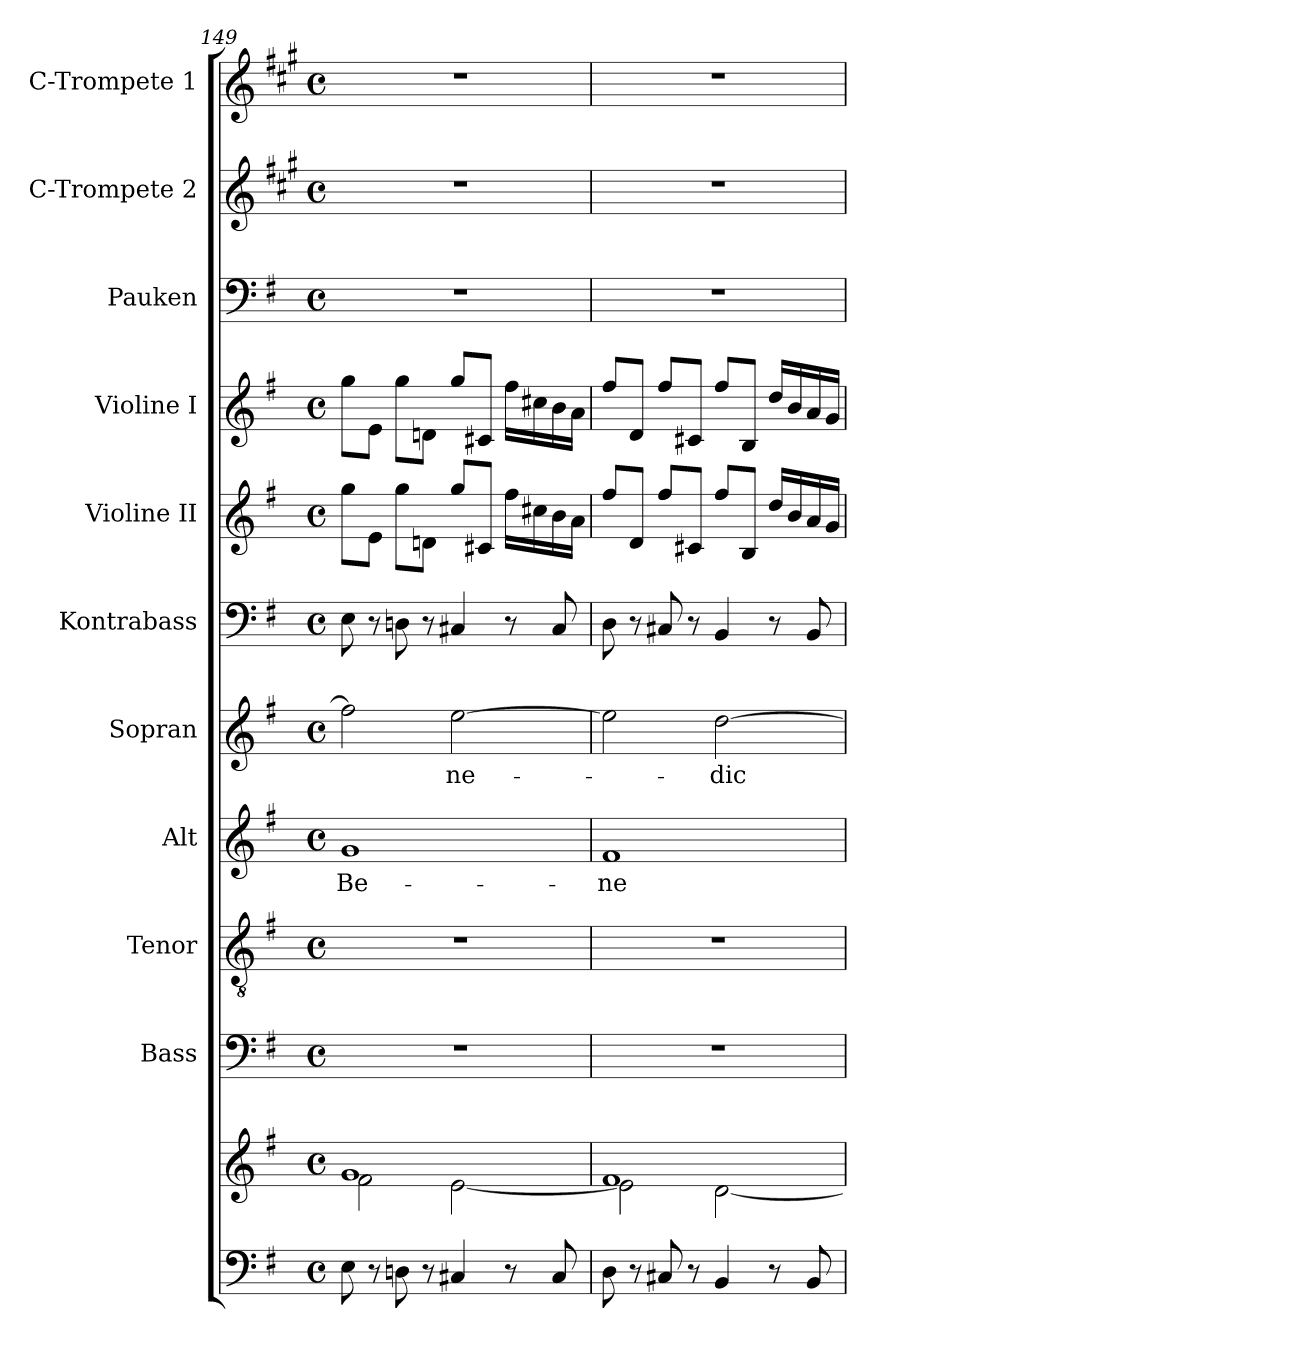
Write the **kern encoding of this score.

**kern	**kern	**kern	**kern	**kern	**text	**kern	**text	**kern	**kern	**kern	**kern	**kern	**kern
*part11	*part11	*part10	*part9	*part8	*part8	*part7	*part7	*part6	*part5	*part4	*part3	*part2	*part1
*staff12	*staff11	*staff10	*staff9	*staff8	*staff8	*staff7	*staff7	*staff6	*staff5	*staff4	*staff3	*staff2	*staff1
*	*	*I"Bass	*I"Tenor	*I"Alt	*	*I"Sopran	*	*I"Kontrabass	*I"Violine II	*I"Violine I	*I"Pauken	*I"C-Trompete 2	*I"C-Trompete 1
*	*	*I'B.	*I'T.	*I'A.	*	*I'S.	*	*I'Kb.	*I'Vl. II	*I'Vl. I	*I'Pk.	*I'C Trp. 2	*I'C Trp. 1
*clefF4	*clefG2	*clefF4	*clefGv2	*clefG2	*	*clefG2	*	*clefF4	*clefG2	*clefG2	*clefF4	*clefG2	*clefG2
*	*	*	*	*	*	*	*	*ITrd7c12	*	*	*	*ITrd1c2	*ITrd1c2
*k[f#]	*k[f#]	*k[f#]	*k[f#]	*k[f#]	*	*k[f#]	*	*k[f#]	*k[f#]	*k[f#]	*k[f#]	*k[f#]	*k[f#]
*G:	*G:	*G:	*G:	*G:	*	*G:	*	*G:	*G:	*G:	*G:	*G:	*G:
*M4/4	*M4/4	*M4/4	*M4/4	*M4/4	*	*M4/4	*	*M4/4	*M4/4	*M4/4	*M4/4	*M4/4	*M4/4
*met(c)	*met(c)	*met(c)	*met(c)	*met(c)	*	*met(c)	*	*met(c)	*met(c)	*met(c)	*met(c)	*met(c)	*met(c)
=149	=149	=149	=149	=149	=149	=149	=149	=149	=149	=149	=149	=149	=149
*	*^	*	*	*	*	*	*	*	*	*	*	*	*
!	!	!	!	!	!	!LO:LY:b	!	!	!	!	!	!	!	!
8E\	1g	2f#\	1r	1r	1g	Be-	2ff#\]	.	8EE\	8gg\L	8gg\L	1r	1r	1r
8r	.	.	.	.	.	.	.	.	8r	8e\J	8e\J	.	.	.
8Dn\	.	.	.	.	.	.	.	.	8DDn\	8gg\L	8gg\L	.	.	.
8r	.	.	.	.	.	.	.	.	8r	8dn\J	8dn\J	.	.	.
!	!	!	!	!	!	!	!	!LO:LY:b	!	!	!	!	!	!
4C#X/	.	[<2e\	.	.	.	.	[2ee\	-ne-	4CC#X/	8gg/L	8gg/L	.	.	.
.	.	.	.	.	.	.	.	.	.	8c#X/J	8c#X/J	.	.	.
8r	.	.	.	.	.	.	.	.	8r	16ff#\LL	16ff#\LL	.	.	.
.	.	.	.	.	.	.	.	.	.	16cc#X\	16cc#X\	.	.	.
8C#/	.	.	.	.	.	.	.	.	8CC#/	16b\	16b\	.	.	.
.	.	.	.	.	.	.	.	.	.	16a\JJ	16a\JJ	.	.	.
=150	=150	=150	=150	=150	=150	=150	=150	=150	=150	=150	=150	=150	=150	=150
!	!	!	!	!	!	!LO:LY:b	!	!	!	!	!	!	!	!
8D\	1f#	2e\]	1r	1r	1f#	-ne-	2ee\]	.	8DD\	8ff#/L	8ff#/L	1r	1r	1r
8r	.	.	.	.	.	.	.	.	8r	8d/J	8d/J	.	.	.
8C#X/	.	.	.	.	.	.	.	.	8CC#X/	8ff#/L	8ff#/L	.	.	.
8r	.	.	.	.	.	.	.	.	8r	8c#X/J	8c#X/J	.	.	.
!	!	!	!	!	!	!	!	!LO:LY:b	!	!	!	!	!	!
4BB/	.	[<2d\	.	.	.	.	[2dd\	-dic-	4BBB/	8ff#/L	8ff#/L	.	.	.
.	.	.	.	.	.	.	.	.	.	8B/J	8B/J	.	.	.
8r	.	.	.	.	.	.	.	.	8r	16dd/LL	16dd/LL	.	.	.
.	.	.	.	.	.	.	.	.	.	16b/	16b/	.	.	.
8BB/	.	.	.	.	.	.	.	.	8BBB/	16a/	16a/	.	.	.
.	.	.	.	.	.	.	.	.	.	16g/JJ	16g/JJ	.	.	.
*	*v	*v	*	*	*	*	*	*	*	*	*	*	*	*
=	=	=	=	=	=	=	=	=	=	=	=	=	=
*-	*-	*-	*-	*-	*-	*-	*-	*-	*-	*-	*-	*-	*-
